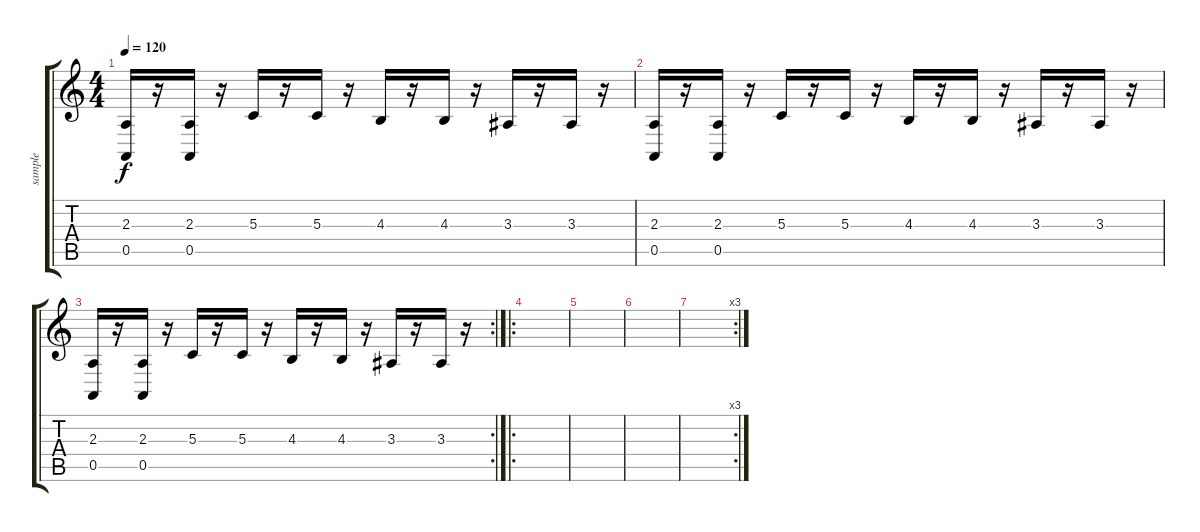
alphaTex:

\track ("sample" "sample") {instrument frenchhorn}
\staff {score tabs}
\tuning (E4 B3 G3 D3 A2 E2) {hide}
\ts (4 4)
\tempo 120
\clef g2
\ks c
(2.3 0.5).16{dy f} r.16 (2.3 0.5).16 r.16 5.3.16 r.16 5.3.16 r.16 4.3.16 r.16 4.3.16 r.16 3.3.16 r.16 3.3.16 r.16 |
(2.3 0.5).16 r.16 (2.3 0.5).16 r.16 5.3.16 r.16 5.3.16 r.16 4.3.16 r.16 4.3.16 r.16 3.3.16 r.16 3.3.16 r.16 |
\rc 2
(2.3 0.5).16 r.16 (2.3 0.5).16 r.16 5.3.16 r.16 5.3.16 r.16 4.3.16 r.16 4.3.16 r.16 3.3.16 r.16 3.3.16 r.16 |
\ro
|
|
|
\rc 3
